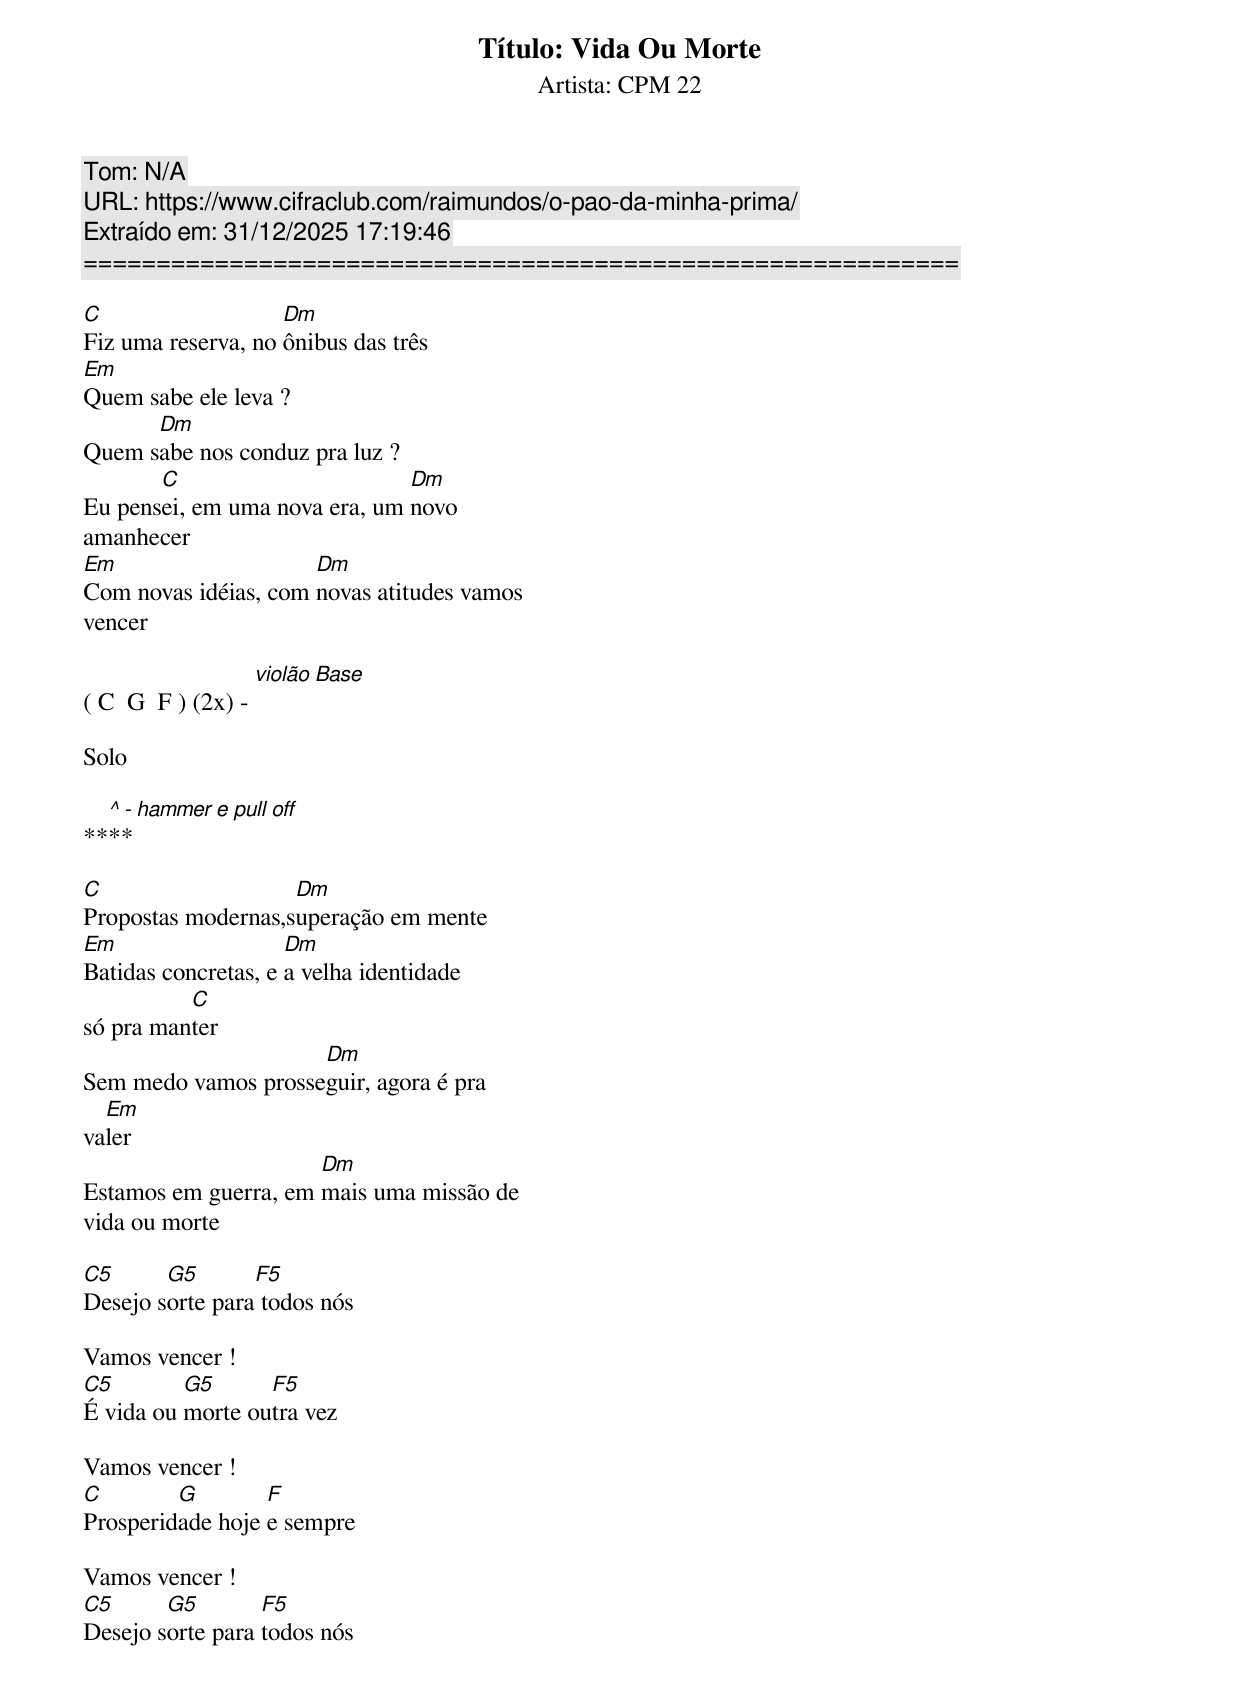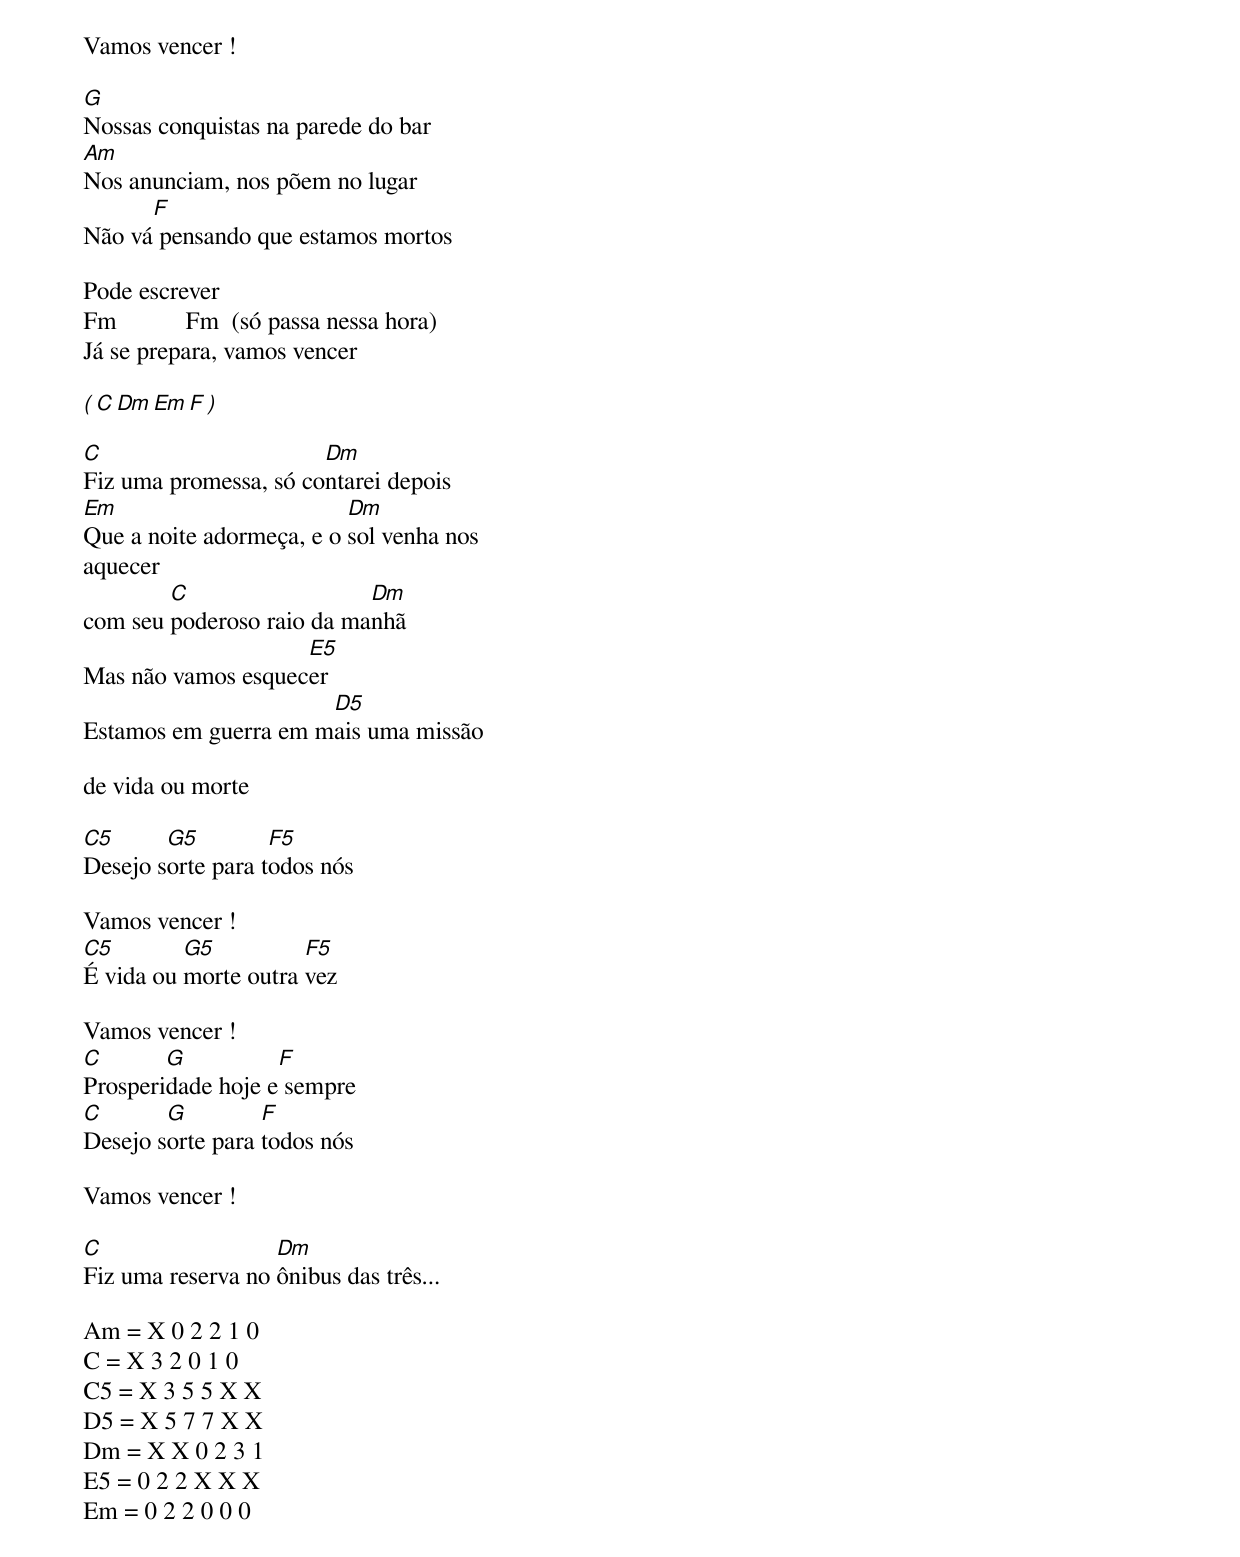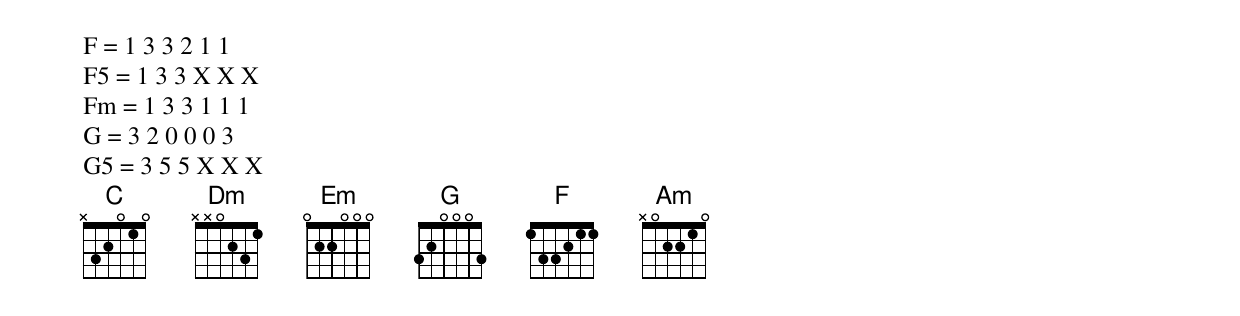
Título: Vida Ou Morte
Artista: CPM 22
Tom: N/A
URL: https://www.cifraclub.com/raimundos/o-pao-da-minha-prima/
Extraído em: 31/12/2025 17:19:46
============================================================

C                   Dm
Fiz uma reserva, no ônibus das três
Em
Quem sabe ele leva ?
      Dm
Quem sabe nos conduz pra luz ?
       C                       Dm
Eu pensei, em uma nova era, um novo
amanhecer
Em                    Dm
Com novas idéias, com novas atitudes vamos
vencer

( C  G  F ) (2x) - [violão Base]

Solo

**[^ - hammer e pull off]**

C                   Dm
Propostas modernas,superação em mente
Em                   Dm
Batidas concretas, e a velha identidade
          C
só pra manter
                     Dm
Sem medo vamos prosseguir, agora é pra
  Em
valer
                      Dm
Estamos em guerra, em mais uma missão de
vida ou morte

C5      G5       F5
Desejo sorte para todos nós

Vamos vencer !
C5        G5      F5
É vida ou morte outra vez

Vamos vencer !
C        G        F
Prosperidade hoje e sempre

Vamos vencer !
C5      G5        F5
Desejo sorte para todos nós

Vamos vencer !

G
Nossas conquistas na parede do bar
Am
Nos anunciam, nos põem no lugar
      F
Não vá pensando que estamos mortos

Pode escrever
Fm           Fm  (só passa nessa hora)
Já se prepara, vamos vencer

( C   Dm   Em   F )

C                      Dm
Fiz uma promessa, só contarei depois
Em                        Dm
Que a noite adormeça, e o sol venha nos
aquecer
        C                  Dm
com seu poderoso raio da manhã
                    E5
Mas não vamos esquecer
                      D5
Estamos em guerra em mais uma missão

de vida ou morte

C5      G5         F5
Desejo sorte para todos nós

Vamos vencer !
C5        G5          F5
É vida ou morte outra vez

Vamos vencer !
C       G          F
Prosperidade hoje e sempre
C       G         F
Desejo sorte para todos nós

Vamos vencer !

C                  Dm
Fiz uma reserva no ônibus das três...

Am = X 0 2 2 1 0
C = X 3 2 0 1 0
C5 = X 3 5 5 X X
D5 = X 5 7 7 X X
Dm = X X 0 2 3 1
E5 = 0 2 2 X X X
Em = 0 2 2 0 0 0
F = 1 3 3 2 1 1
F5 = 1 3 3 X X X
Fm = 1 3 3 1 1 1
G = 3 2 0 0 0 3
G5 = 3 5 5 X X X
